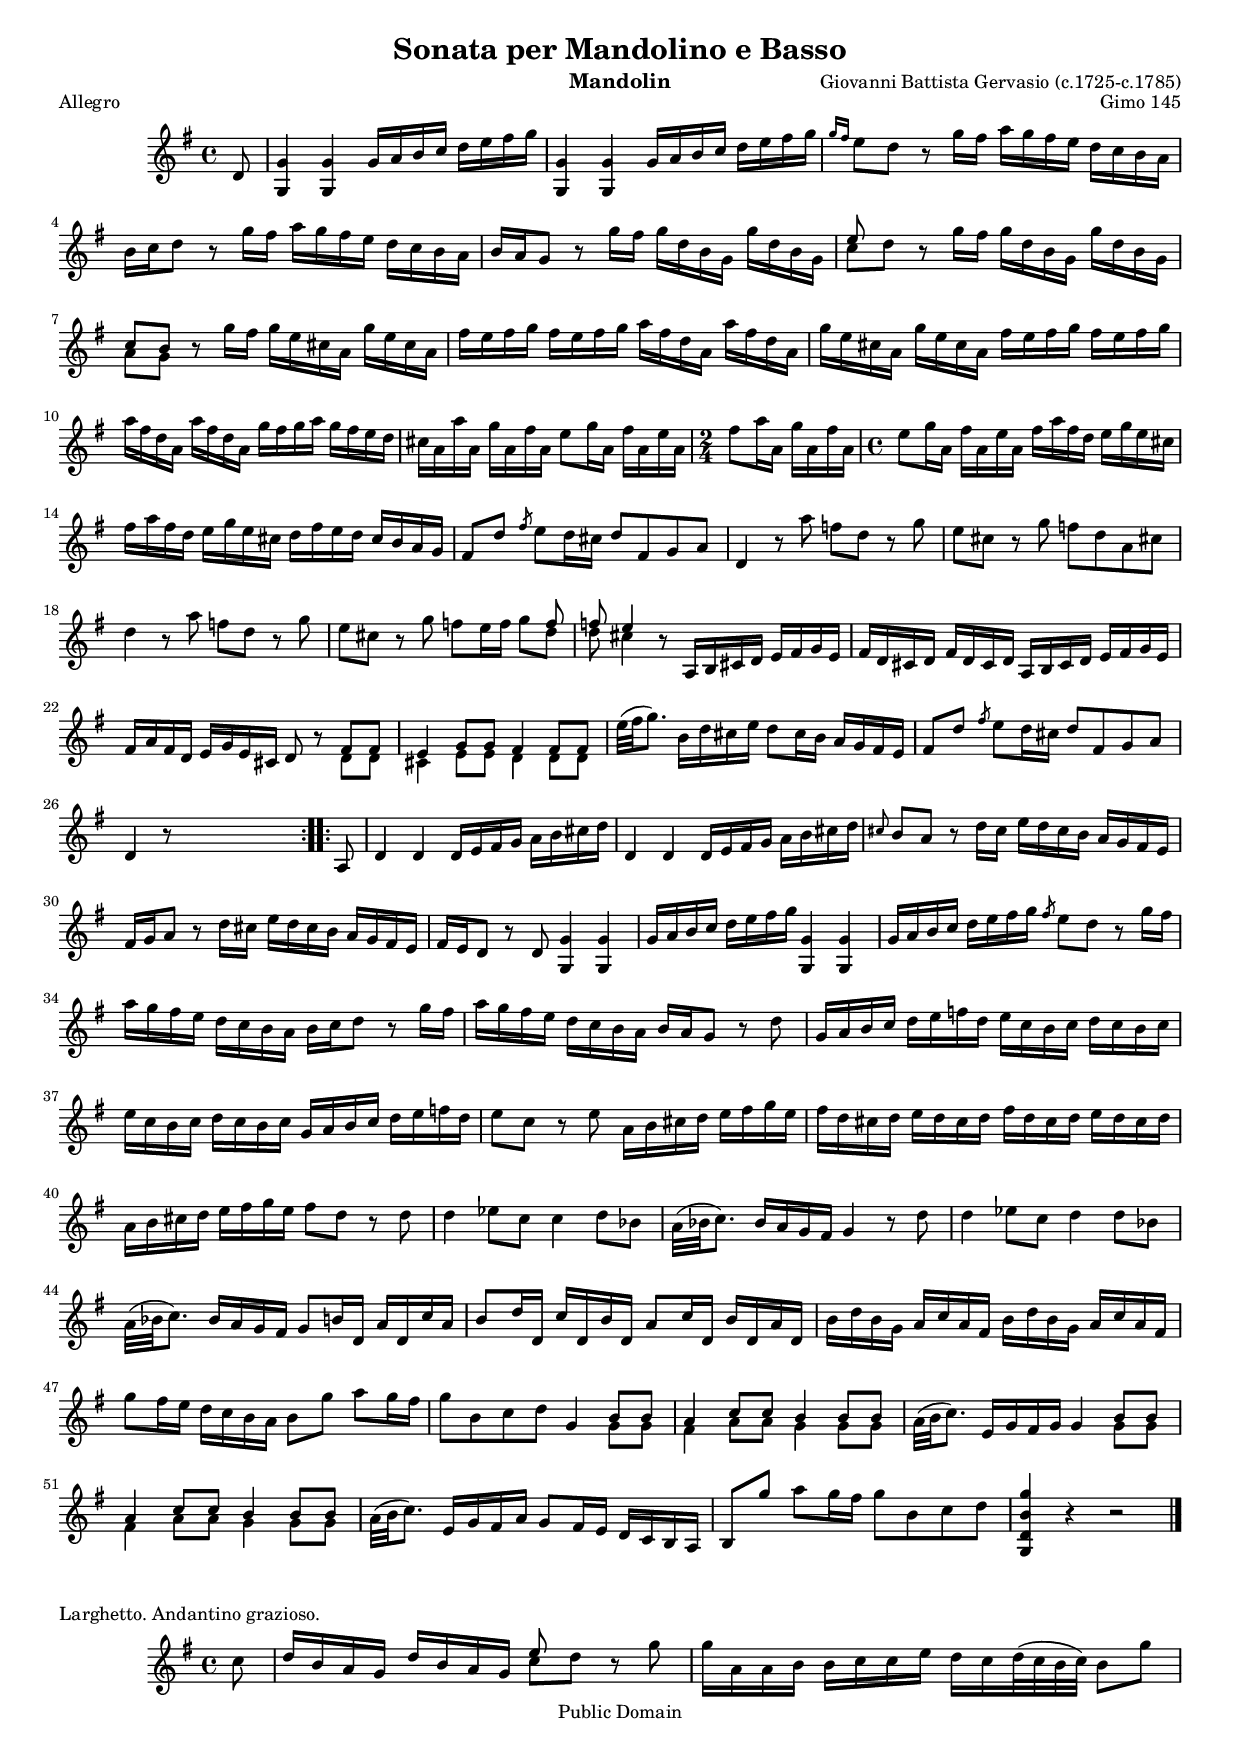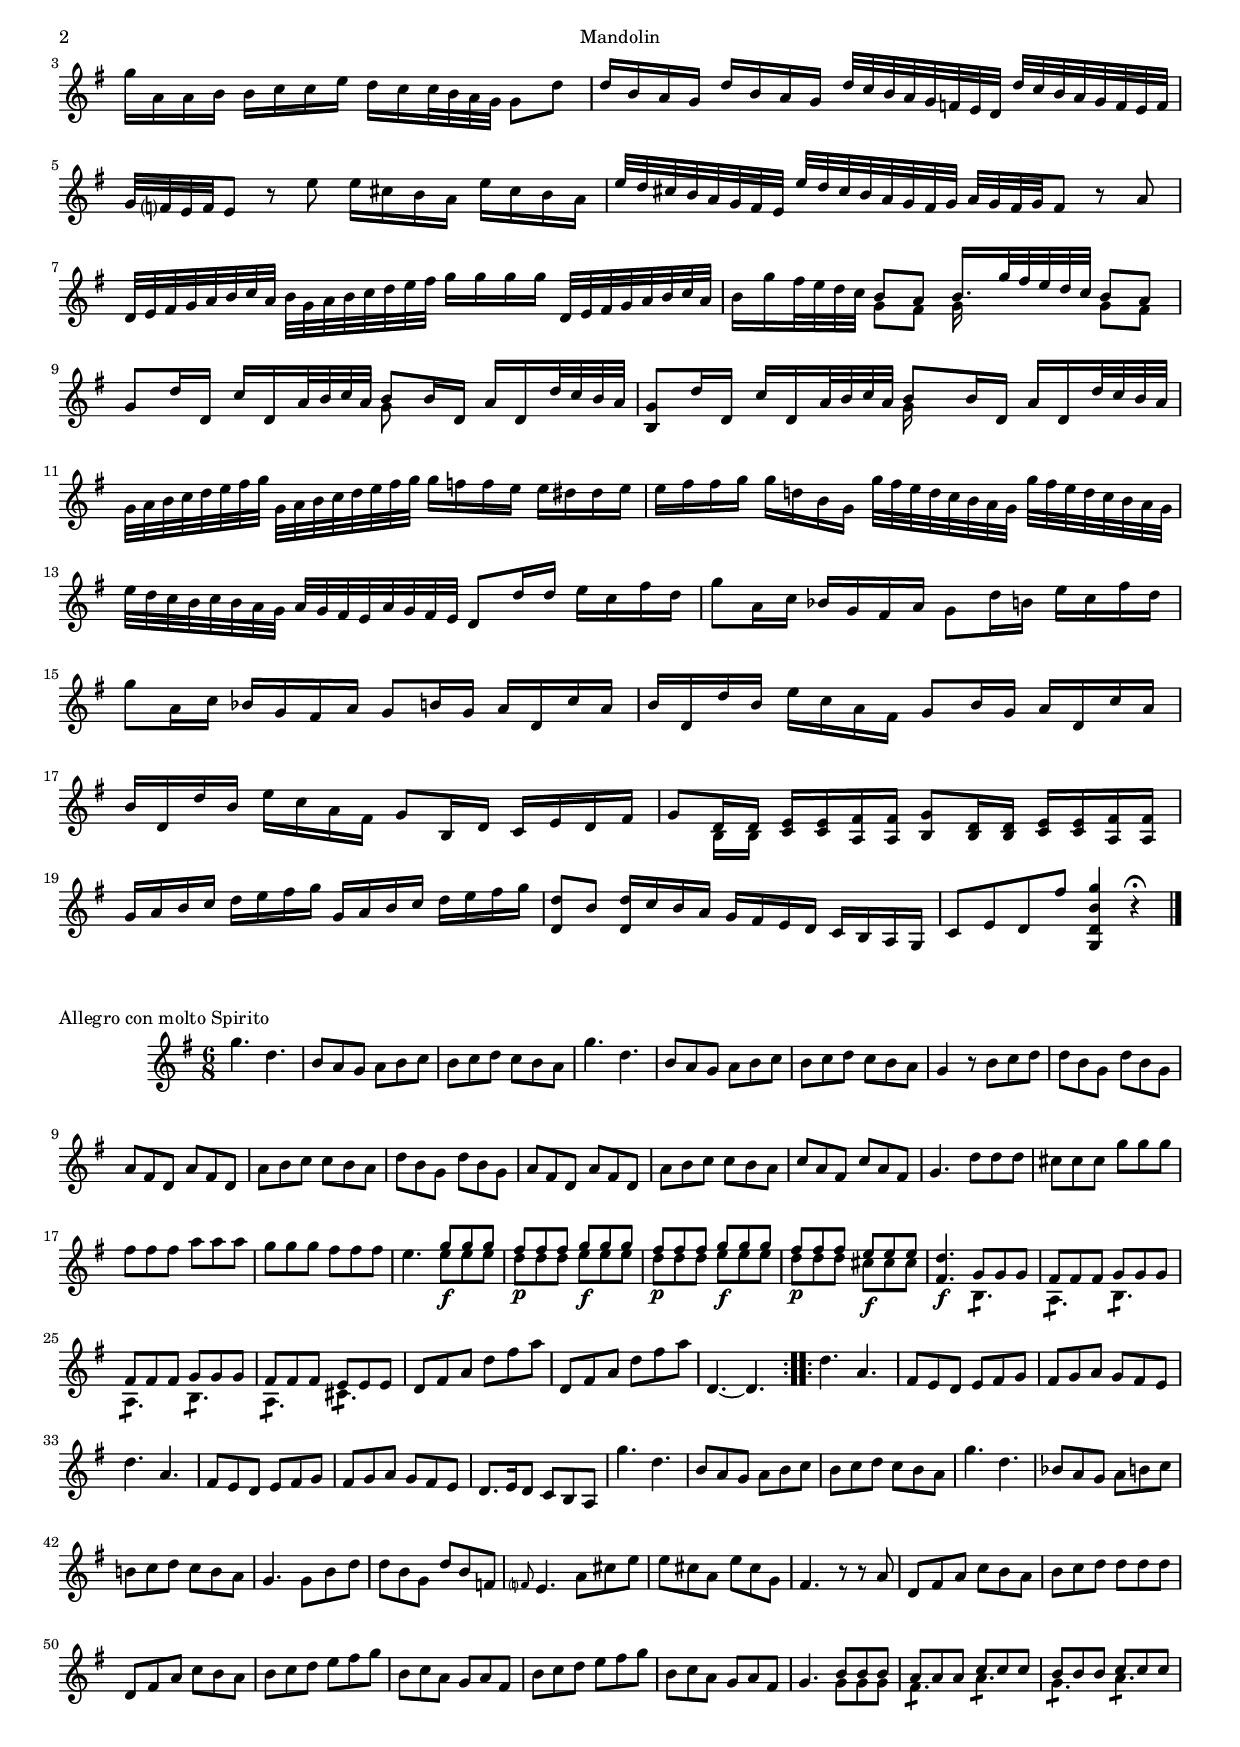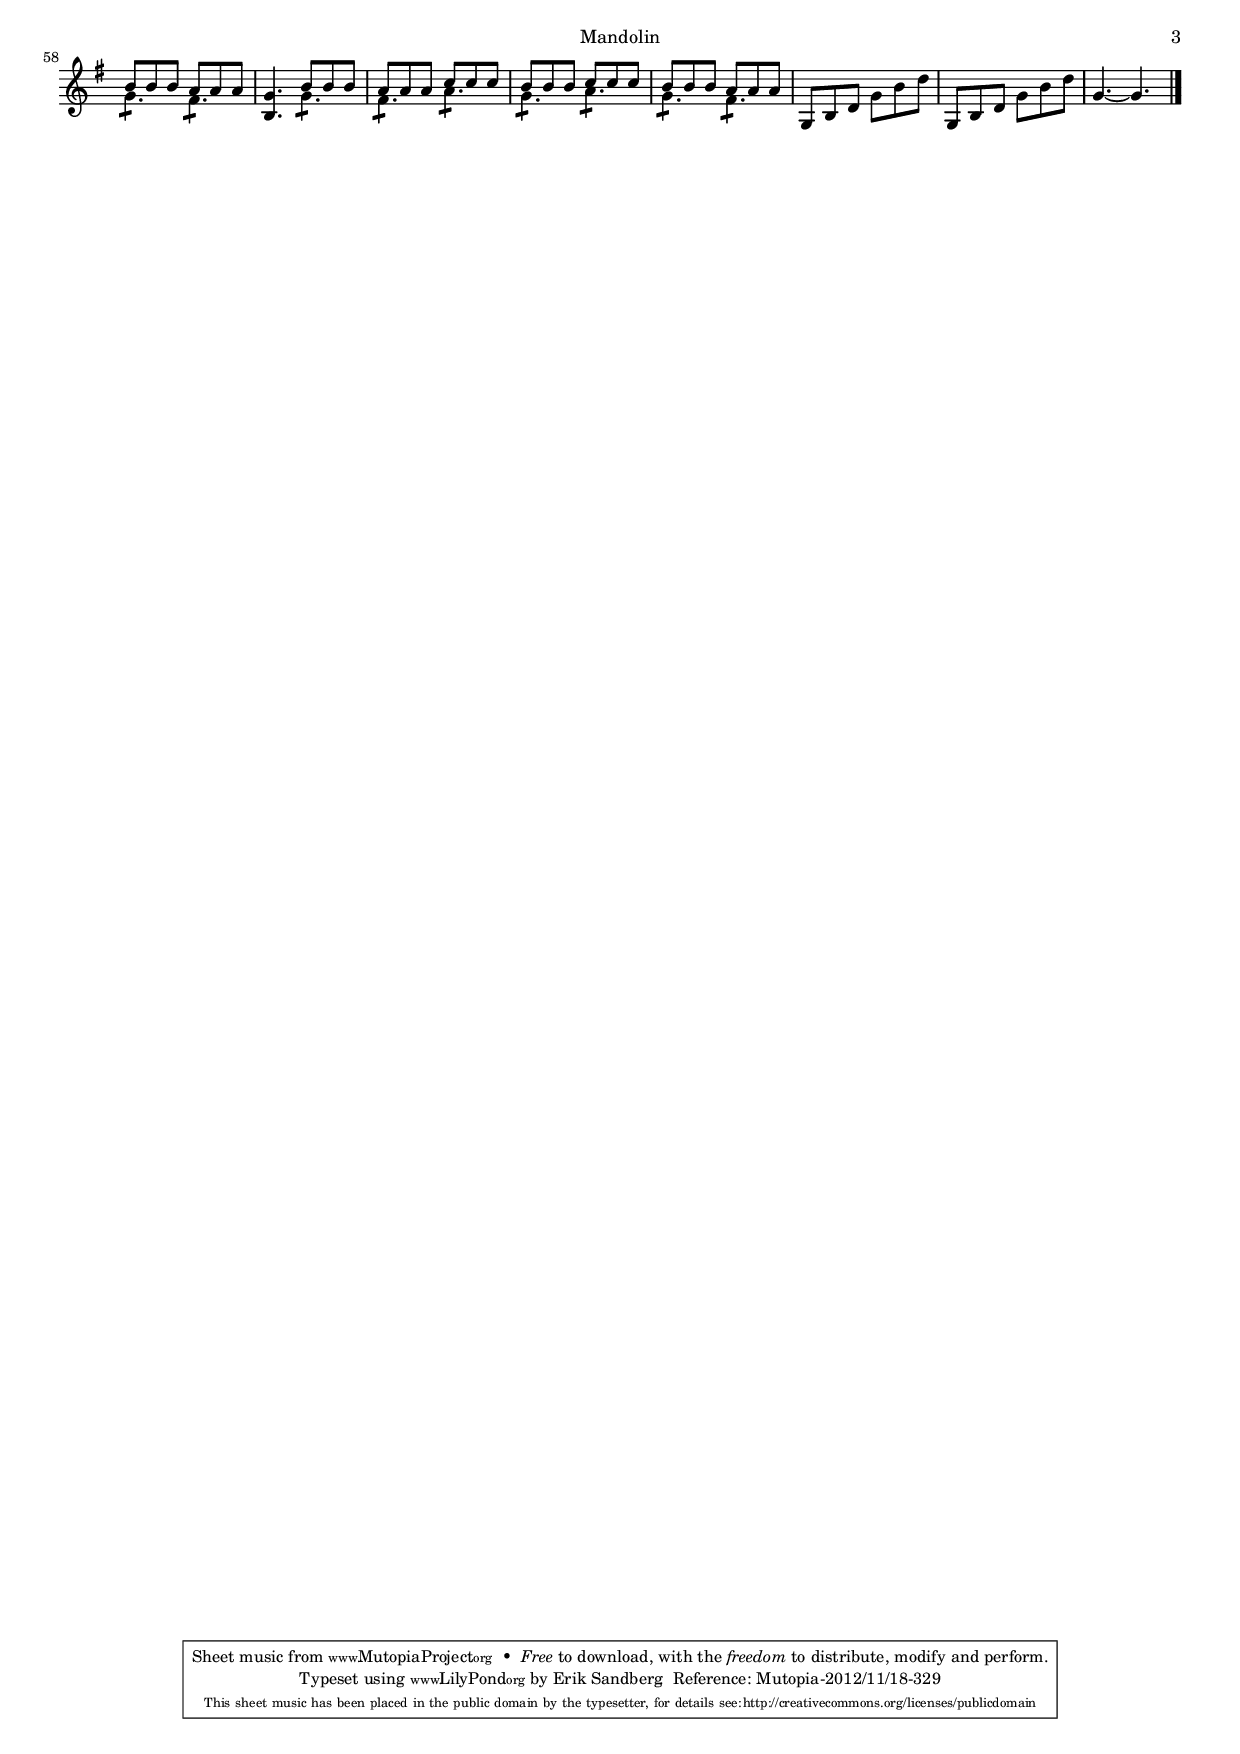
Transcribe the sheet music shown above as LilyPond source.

\version "2.16.0"

Instrument = "Mandolin"
\version "2.16.0"

\header {
  title = "Sonata per Mandolino e Basso"
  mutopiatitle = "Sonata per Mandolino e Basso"
  composer = "Giovanni Battista Gervasio (c.1725-c.1785)"
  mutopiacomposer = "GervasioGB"
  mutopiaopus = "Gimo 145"
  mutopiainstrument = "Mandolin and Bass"
  date = "c.1760"
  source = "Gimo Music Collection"
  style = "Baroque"
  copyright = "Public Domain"
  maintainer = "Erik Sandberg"
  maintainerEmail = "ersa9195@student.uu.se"
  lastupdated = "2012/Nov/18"
  instrument = \Instrument

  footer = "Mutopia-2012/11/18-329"
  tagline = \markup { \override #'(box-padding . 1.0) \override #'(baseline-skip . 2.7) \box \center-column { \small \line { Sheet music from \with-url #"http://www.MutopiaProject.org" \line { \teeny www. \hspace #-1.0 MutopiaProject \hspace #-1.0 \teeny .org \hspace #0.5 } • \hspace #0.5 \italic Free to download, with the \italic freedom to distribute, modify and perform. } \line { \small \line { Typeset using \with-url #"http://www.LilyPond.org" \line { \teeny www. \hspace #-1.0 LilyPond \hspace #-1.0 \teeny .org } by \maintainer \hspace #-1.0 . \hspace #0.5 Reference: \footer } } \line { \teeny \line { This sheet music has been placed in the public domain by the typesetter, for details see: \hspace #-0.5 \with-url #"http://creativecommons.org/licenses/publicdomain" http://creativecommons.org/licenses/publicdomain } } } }
}

#(set-global-staff-size 16)

\version "2.16.0"

IMand =  \relative c' {
  \clef "treble"
  \time 4/4
  \key g\major

  \repeat "volta" 2 {
  \partial 8 d8 |
  <g g,>4 <g g,> g16 a b c d e fis g |
  <g, g,>4 <g g,> g16 a b c d e fis g |
  %3
  \grace { g16[ fis] } e8 d r g16 fis a g fis e d c b a |
  b c d8 r g16 fis a g fis e d c b a |
  %5
  b a g8 r g'16 fis g d b g g' d b g |
  <<e'8 \\ { c[ d]}>> r g16 fis g d b g g' d b g |
  <<{ c8[ b]} \\ { a[ g]}>> r g'16 fis g e cis a g' e cis a |
  %8
  fis' e fis g fis e fis g a fis d a a' fis d a |
  %9 Note: In [145], this bar is only 1/2 long, and subsequent bar lines are out of sync.
  g' e cis a g' e cis a fis' e fis g fis e fis g |
  a fis d a a' fis d a g' fis g a g fis e d |
  %11
  cis a a' a, g' a, fis' a, e'8 g16 a, fis' a, e' a, |
  %12 Note: In [146], this bar is only 1/2 long, and subsequent bar lines are out of sync.
  %After this bar, [145] and [146] have the same bar lines.
  \time 2/4 fis'8 a16 a, g' a, fis' a, | \time 4/4
  e'8 g16 a, fis' a, e' a, fis' a fis d e g e cis |
  %14
  fis a fis d e g e cis d fis e d cis b a g |
  fis8 d' \slashedGrace fis8 e8 d16 cis d8 fis, g a |
  d,4 r8 a''8 f d r g | e cis r g' f d a cis! |
  %18
  d4 r8 a' f d r g | e cis r g' f e16 f <<{s8 f} \\ {g d}>> |
  %20
  <<{f e4} \\ {d8 cis4}>> r8 a,16 b cis d e fis g e |
  fis d cis d fis d cis d a b cis d e fis g e |
  fis a fis d e g e cis d8 r <<{fis fis} \\ {d d}>> |
  %23
  <<{e4 g8 g fis4 fis8 fis} \\ {cis4 e8 e d4 d8 d}>> |
  e'32( fis  g8.) b,16 d cis e d8 cis16 b a g fis e |
  %25
  fis8 d' \slashedGrace fis8 e8 d16 cis d8 fis, g a |
  %26 Note: This bar is only 1/2 long, so after this the bar lines are synchronised again.
  d,4 r8 s2
  }
 
  \repeat "volta" 2 {
  a8
  %27
  d4 d d16 e fis g a b cis d | d,4 d d16 e fis g a b cis d |
  %29
  \grace cis8 b8 a r d16 cis e d cis b a g fis e |
  fis g a8 r d16 cis e d cis b a g fis e |
  fis e d8 r d <g g,>4 <g g,> | g16 a b c d e fis g <g, g,>4 <g g,> |
  %33
  g16 a b c d e fis g \slashedGrace fis8 e8 d r g16 fis |
  a g fis e d c b a b c d8 r g16 fis | a g fis e d c b a b a g8 r d' |
  %36
  g,16 a b c d e f d e c b c d c b c | e c b c d c b c g a b c d e f d |
  %38
  e8 c r e a,16 b cis d e fis g e | 
  fis d cis d e d cis d fis d cis d e d cis d |
  a b cis d e fis g e fis8 d r d | d4 es8 c c4 d8 bes |
  %42
  a32( bes  c8.) bes16 a g fis g4 r8 d'8 | d4 es8 c d4 d8 bes |
  a32( bes  c8.) bes16 a g fis g8 b16 d, a' d, c' a | 
  %45
  b8 d16 d, c' d, b' d, a'8 c16 d, b' d, a' d, |
  b' d b g a c a fis b d b g a c a fis | g'8 fis16 e d c b a b8 g' a g16 fis |
  %48
  g8 b, c d g,4 <<{b8 b} \\ {g g}>> | <<{a4 c8 c b4 b8 b} \\ {fis4 a8 a g4 g8 g}>> |
  a32( b  c8.) e,16 g fis g g4 <<{b8 b} \\ {g g}>> | <<{a4 c8 c b4 b8 b} \\ {fis4 a8 a g4 g8 g}>> | 
  %52
  a32( b  c8.) e,16 g fis a g8 fis16 e d c b a |
  b8 g''8 a g16 fis g8 b, c d | <g b, d, g,>4 r r2 \bar "|."
  }
}

\version "2.16.0"

IIMand =  \relative c'' {
  \clef "treble"
  \time 4/4
  \key g\major

  \partial 8 c8 |
  d16 b a g d' b a g <<e'8 \\ { c[ d]}>> r g |
  g16 a, a b b c c e  d[ c d32( c b  c)] b8 g' |
  %3
  g16 a, a b b c c e  d[ c c32 b a g] g8 d' |
  d16 b a g d' b a g  d'32[ c b a g f e d]  d'[ c b a g f e f] |
  % one edition:...e16 c!  b a e' c   b a 
  g f? e f e8 r e' e16 cis b a e' cis b a |
  %6
   e'32[ d cis b a g fis e]  e'[ d cis b a g fis g]  a[ g fis g fis8] r a |
   d,32[ e fis g a b c a]  b[ g a b c d e fis] g16 g g g  d,32[ e fis g a b c a] |
   b16[ g' fis32 e d c] <<{b8 a} \\ {g fis}>> <<{ b16.[ g'32 fis e d c]} \\ g16>>
    <<{b8 a} \\ {g fis}>> |
  %9
   g8[ d'16 d,]  c'[ d, a'32 b c a] <<{ b8[ b16 d,]} \\ g8>>
     a16[ d, d'32 c b a] |
  <g b,>8[ d'16 d,]  c'[ d, a'32 b c a] <<{ b8[ b16 d,]} \\ g16>>
     a16[ d, d'32 c b a] |
   g[ a b c d e fis g]  g,[ a b c d e fis g] g16 f f e e dis dis e |
  %12
  e fis fis g g d! b g  g'32[ fis e d c b a g]  g'[ fis e d c b a g] |
   e'[ d c b c b a g]  a[ g fis e a g fis e] d8 d'16 d e c fis d |
  g8 a,16 c bes g fis a g8 d'16 b e c fis d |
  %15
  g8 a,16 c bes g fis a g8 b16 g a d, c' a |
  b d, d' b e c a fis g8 b16 g a d, c' a |
  b d, d' b e c a fis g8 b,16 d c e d fis |
  %18
  <<{g8 d16 d} \\ {s8 b16 b}>> <e c> <e c> <fis a,> <fis a,> <g b,>8
    <d b>16 <d b> <e c> <e c> <fis a,> <fis a,> |
  g a b c d e fis g g, a b c d e fis g | 
  <d d,>8 b <d d,>16 c b a g fis e d c b a g |
  %21
  c8 e d fis' <g b, d, g,>4 r4^\fermata \bar "|."
}

\version "2.16.0"

IIIMand =  \relative c''' {
  \clef "treble"
  \time 6/8
  \key g\major
  
  \repeat "volta" 2 {
  g4. d | b8 a g a b c | b c d c b a | g'4. d | b8 a g a b c |
  %6
  b c d c b a | g4 r8 b c d | d b g d' b g | a fis d a' fis d |
  %10 
  a' b c c b a | d b g d' b g | a fis d a' fis d | a' b c c b a |
  %14
  c a fis c' a fis | g4. d'8 d d | cis cis cis g' g g |

  %17
  fis fis fis a a a | g g g fis fis fis | e4. <<{g8\f g g} \\ {e e e}>> |
  %20
  <<{fis\p fis fis g\f g g} \\ {d d d e e e}>> |
  <<{fis\p fis fis g\f g g} \\ {d d d e e e}>> |
  <<{fis\p fis fis e\f e e} \\ {d d d cis cis cis}>> |
  %23
  <d fis,>4.\f <<{g,8 g g} \\ b,4.:8>> | <<{fis'8 fis fis g g g} \\ {a,4.:8 b:}>> |
  <<{fis'8 fis fis g g g} \\ {a,4.:8 b:}>> | <<{fis'8 fis fis e e e} \\ {a,4.:8 cis:}>> |
  %27
  d8 fis a d fis a | d,, fis a d fis a | d,,4. ~ d
  }

  \repeat "volta" 2 {
  %30
  d'4. a4. | fis8 e d e fis g | fis g a g fis e | d'4. a | fis8 e d e fis g |
  %35
  fis g a g fis e | d8. e16 d8 c b a | g''4. d | b8 a g a b c | b c d c b a |
  %40
  g'4. d | bes8 a g a b c | b! c d c b a | g4. g8 b d | d b g d' b f |
  %45
  \grace f?8 e4. a8 cis e | e cis a e' cis g | fis4. r8 r a | d, fis a c b a |
  %49
  b c d d d d | d, fis a c b a | b c d e fis g | b, c a g a fis |
  %53
  b c d e fis g | b, c a g a fis | g4. <<{b8 b b} \\ {g g g}>> |
  <<{a8 a a c c c} \\ {fis,4.:8 a:}>> |
  %57
  <<{b8 b b c c c} \\ {g4.:8 a:}>> | <<{b8 b b a a a} \\ {g4.:8 fis:}>> |
  <g b,>4. <<{b8 b b} \\ g4.:8>> | <<{a8 a a c c c} \\ {fis,4.:8 a:}>> |
  <<{b8 b b c c c} \\ {g4.:8 a:}>> | <<{b8 b b a a a} \\ {g4.:8 fis:}>> |
  %63
  g,8 b d g b d | g,, b d g b d | g,4. ~ g \bar "|."
  }
}


\score {
  \context Staff = Mand \IMand
  \header {piece = "Allegro" opus = "Gimo 145"}
  \layout {}
}

\score {
  \context Staff = Mand \IIMand
  \header {piece = "Larghetto. Andantino grazioso."}
  \layout {}
}

\score {
  \context Staff = Mand \IIIMand
  \header {piece = "Allegro con molto Spirito"}
  \layout {}
}
